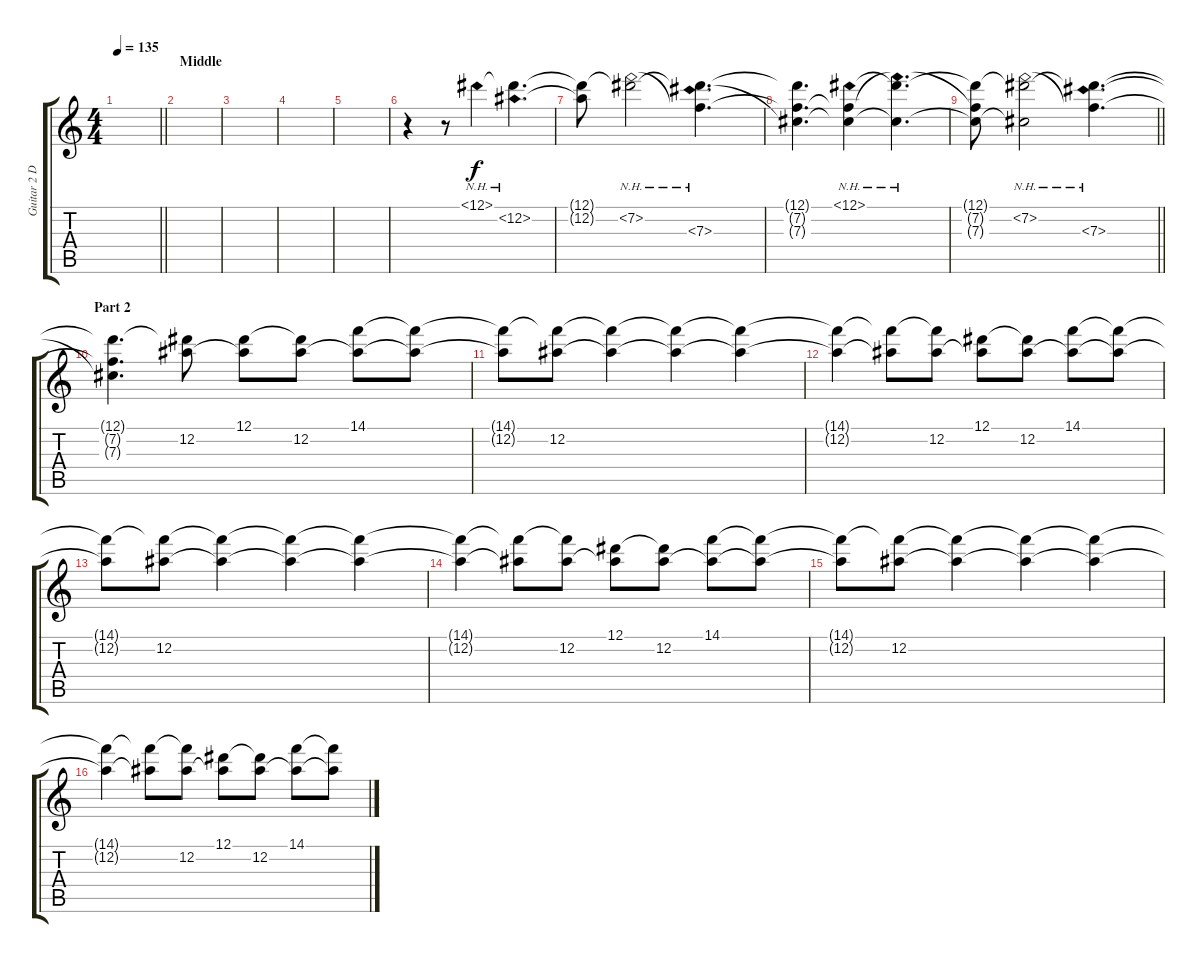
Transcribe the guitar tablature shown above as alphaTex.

\track ("Guitar 2 Delay" "Guitar 2 D") {instrument electricguitarclean}
\staff {score tabs}
\tuning (Eb4 Bb3 Gb3 Db3 Ab2 Eb2) {hide}
\ts (4 4)
\tempo 135
\clef g2
\barLineRight lightlight
\ks c
|
\section ("" "Middle")
|
|
|
|
r.4 r.8 12.1{nh}.4 (12.1{t} 12.2{nh}).4{d} |
(12.1{t} 12.2{t}).8 (12.1{t} 7.2{nh}).2 (12.1{t} 7.2{t} 7.3{nh}).4{d} |
(12.1{t} 7.2{t} 7.3{t}).4{d} (12.1{nh} 7.2{t} 7.3{t}).4 (12.1{t} 7.2{nh t} 7.3{t}).4{d} |
\barLineRight lightlight
(12.1{t} 7.2{t} 7.3{t}).8 (12.1{t} 7.2{nh} 7.3{t}).2 (12.1{t} 7.2{t} 7.3{nh}).4{d} |
\section ("" "Part 2")
(12.1{t} 7.2{t} 7.3{t}).4{d} (12.1{t} 12.2).8 (12.1 12.2{t}).8 (12.1{t} 12.2).8 (14.1 12.2{t}).8 (14.1{t} 12.2{t}).8 |
(14.1{t} 12.2{t}).8 (14.1{t} 12.2).8 (14.1{t} 12.2{t}).4 (14.1{t} 12.2{t}).4 (14.1{t} 12.2{t}).4 |
(14.1{t} 12.2{t}).4 (14.1{t} 12.2{t}).8 (14.1{t} 12.2).8 (12.1 12.2{t}).8 (12.1{t} 12.2).8 (14.1 12.2{t}).8 (14.1{t} 12.2{t}).8 |
(14.1{t} 12.2{t}).8 (14.1{t} 12.2).8 (14.1{t} 12.2{t}).4 (14.1{t} 12.2{t}).4 (14.1{t} 12.2{t}).4 |
(14.1{t} 12.2{t}).4 (14.1{t} 12.2{t}).8 (14.1{t} 12.2).8 (12.1 12.2{t}).8 (12.1{t} 12.2).8 (14.1 12.2{t}).8 (14.1{t} 12.2{t}).8 |
(14.1{t} 12.2{t}).8 (14.1{t} 12.2).8 (14.1{t} 12.2{t}).4 (14.1{t} 12.2{t}).4 (14.1{t} 12.2{t}).4 |
(14.1{t} 12.2{t}).4 (14.1{t} 12.2{t}).8 (14.1{t} 12.2).8 (12.1 12.2{t}).8 (12.1{t} 12.2).8 (14.1 12.2{t}).8 (14.1{t} 12.2{t}).8
